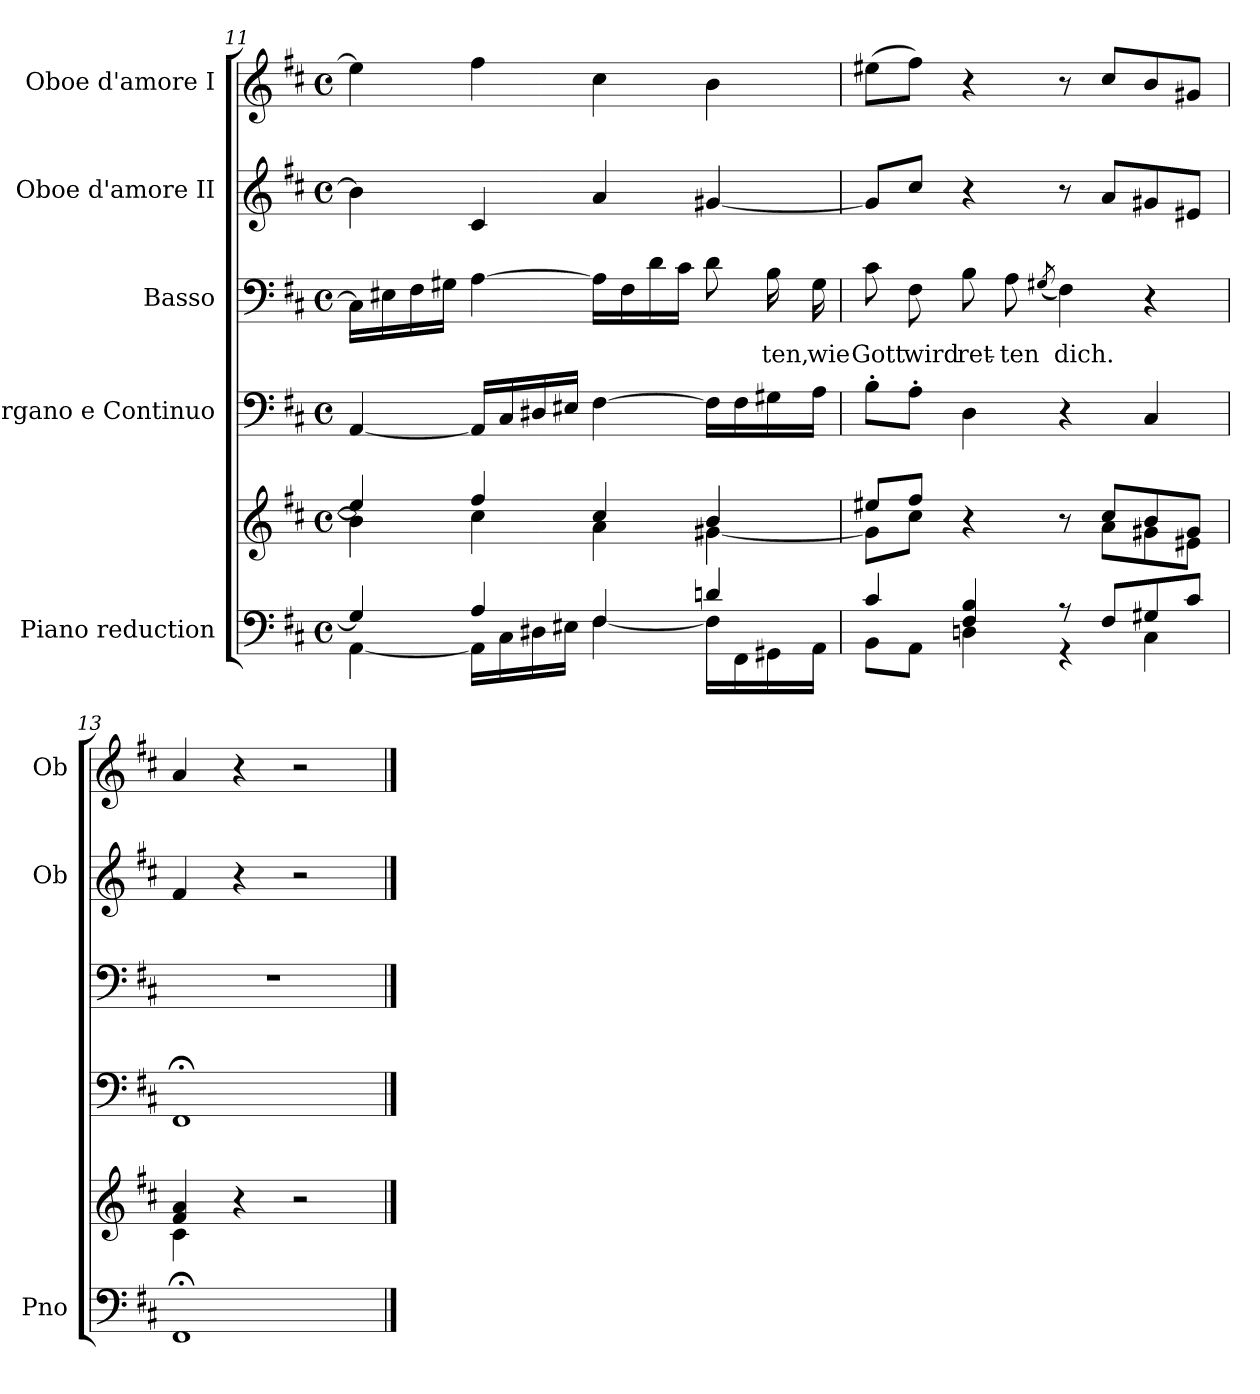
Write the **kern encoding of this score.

**kern	**kern	**kern	**kern	**text	**kern	**kern
*part5	*part5	*part4	*part3	*part3	*part2	*part1
*staff6	*staff5	*staff4	*staff3	*staff3	*staff2	*staff1
*I"Piano reduction	*	*I"Organo e Continuo	*I"Basso	*	*I"Oboe d'amore II	*I"Oboe d'amore I
*I'Pno	*	*	*	*	*I'Ob	*I'Ob
*clefF4	*clefG2	*clefF4	*clefF4	*	*clefG2	*clefG2
*k[f#c#]	*k[f#c#]	*k[f#c#]	*k[f#c#]	*	*k[f#c#]	*k[f#c#]
*M4/4	*M4/4	*M4/4	*M4/4	*	*M4/4	*M4/4
*met(c)	*met(c)	*met(c)	*met(c)	*	*met(c)	*met(c)
=11	=11	=11	=11	=11	=11	=11
*^	*^	*	*	*	*	*
4G#/]	[4AA\	4ee#/]	4b\]	[4AA/	16C#\LL]	.	4b\]	4ee#\]
.	.	.	.	.	16E#X\	.	.	.
.	.	.	.	.	16F#\	.	.	.
.	.	.	.	.	16G#X\JJ	.	.	.
4A/	16AA\LL]	4ff#/	4cc#\	16AA/LL]	[4A\	.	4c#/	4ff#\
.	16C#\	.	.	16C#/	.	.	.	.
.	16D#X\	.	.	16D#X/	.	.	.	.
.	16E#X\JJ	.	.	16E#X/JJ	.	.	.	.
4F#/	[4F#\	4cc#/	4a\	[4F#\	16A\LL]	.	4a/	4cc#\
.	.	.	.	.	16F#\	.	.	.
.	.	.	.	.	16d\	.	.	.
.	.	.	.	.	16c#\JJ	.	.	.
4dn/	16F#\LL]	4b/	[4g#X\	16F#\LL]	8d\	.	[4g#X/	4b\
.	16FF#\	.	.	16F#\	.	.	.	.
!	!	!	!	!	!	!LO:LY:b	!	!
.	16GG#X\	.	.	16G#X\	16B\	-ten,	.	.
!	!	!	!	!	!	!LO:LY:b	!	!
.	16AA\JJ	.	.	16A\JJ	16G#\	wie	.	.
=12	=12	=12	=12	=12	=12	=12	=12	=12
!	!	!	!	!	!	!LO:LY:b	!	!
4c#/	8BB\L	8ee#X/L	8g#\L]	8B'\L	8c#\	Gott	8g#/L]	(8ee#X\L
!	!	!	!	!	!	!LO:LY:b	!	!
.	8AA\J	8ff#/J	8cc#\J	8A'\J	8F#\	wird	8cc#/J	8ff#\J)
!	!	!	!	!	!	!LO:LY:b	!	!
4F#/ 4B/	4Dn\	4r	4ryy	4D\	8B\	ret-	4r	4r
!	!	!	!	!	!	!LO:LY:b	!	!
.	.	.	.	.	8A\	-ten	.	.
.	.	.	.	.	(8qG#X/	.	.	.
!	!	!	!	!	!	!LO:LY:b	!	!
8r	4r	8r	8ryy	4r	4F#\)	dich.	8r	8r
8F#/L	.	8cc#/L	8a\L	.	.	.	8a/L	8cc#/L
8G#X/	4C#\	8b/	8g#X\	4C#/	4r	.	8g#X/	8b/
8c#/J	.	8g#/J	8e#X\J	.	.	.	8e#X/J	8g#X/J
*v	*v	*	*	*	*	*	*	*
!!LO:LB:g=z
=13	=13	=13	=13	=13	=13	=13	=13
1FF#;<	4f#/ 4a/	4c#\	1FF#;<	1r	.	4f#/	4a/
.	4r	4ryy	.	.	.	4r	4r
.	2r	2ryy	.	.	.	2r	2r
*	*v	*v	*	*	*	*	*
==	==	==	==	==	==	==
*-	*-	*-	*-	*-	*-	*-
